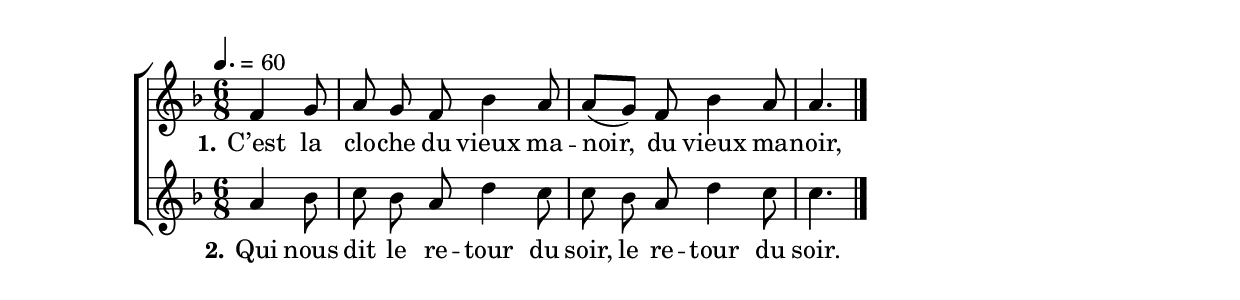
\version "2.16"
\language "français"

\header {
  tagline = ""
  composer = ""
}

MetriqueArmure = {
  \tempo 4.=60
  \time 6/8
  \key fa \major
}

italique = { \override Score . LyricText #'font-shape = #'italic }

roman = { \override Score . LyricText #'font-shape = #'roman }

MusiqueI = \relative do' {
  \partial 4.
  fa4 sol8
  la8 sol fa sib4 la8
  la8[( sol]) fa sib4 la8
  la4.
}

MusiqueII = \relative do'' {
  la4 sib8
  do8 sib la re4 do8
  do8 sib la re4 do8
  do4.
  \bar "|."
}

ParolesI = \lyricmode {
  \set stanza = "1." C’est la clo -- che du vieux ma -- noir, du vieux ma -- noir,
}

ParolesII = \lyricmode {
  \set stanza = "2." Qui nous dit le re -- tour du soir, le re -- tour du soir.
}

\score{
  \new ChoirStaff
  <<
    \new Staff <<
      \set Staff.midiInstrument = "flute"
      \set Staff.autoBeaming = ##f
      \new Voice = "I" {
        \override Score.PaperColumn #'keep-inside-line = ##t
        \MetriqueArmure
        \MusiqueI
      }
    >>
    \new Lyrics \lyricsto I {
      \ParolesI
    }
    \new Staff <<
      \set Staff.midiInstrument = "flute"
      \set Staff.autoBeaming = ##f
      \new Voice = "II" {
        \override Score.PaperColumn #'keep-inside-line = ##t
        \MetriqueArmure
        \MusiqueII
      }
    >>
    \new Lyrics \lyricsto II {
      \ParolesII
    }
  >>
  \layout{}
  \midi{}
}
